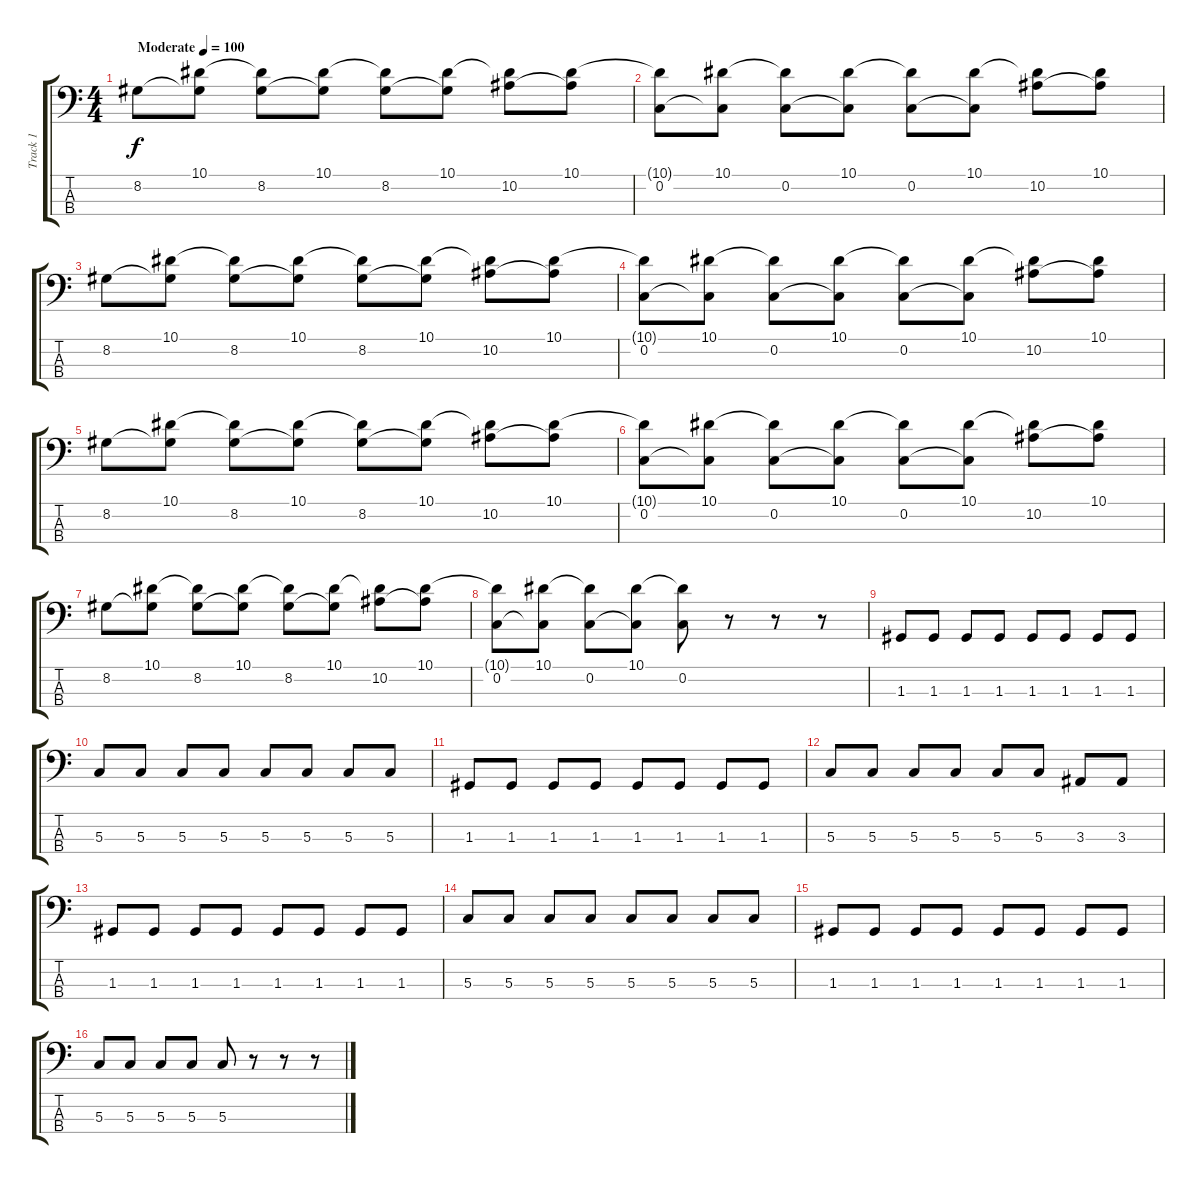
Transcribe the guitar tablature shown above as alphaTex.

\track ("Track 1" "Track 1") {instrument electricbassfinger}
\staff {score tabs}
\tuning (F2 C2 G1 C1) {hide}
\ts (4 4)
\tempo (100 "Moderate")
\clef f4
\ks c
8.2.8{dy f instrument electricbassfinger} (10.1 8.2{t}).8 (10.1{t} 8.2).8 (10.1 8.2{t}).8 (10.1{t} 8.2).8 (10.1 8.2{t}).8 (10.1{t} 10.2).8 (10.1 10.2{t}).8 |
(10.1{t} 0.2).8 (10.1 0.2{t}).8 (10.1{t} 0.2).8 (10.1 0.2{t}).8 (10.1{t} 0.2).8 (10.1 0.2{t}).8 (10.1{t} 10.2).8 (10.1 10.2{t}).8 |
8.2.8 (10.1 8.2{t}).8 (10.1{t} 8.2).8 (10.1 8.2{t}).8 (10.1{t} 8.2).8 (10.1 8.2{t}).8 (10.1{t} 10.2).8 (10.1 10.2{t}).8 |
(10.1{t} 0.2).8 (10.1 0.2{t}).8 (10.1{t} 0.2).8 (10.1 0.2{t}).8 (10.1{t} 0.2).8 (10.1 0.2{t}).8 (10.1{t} 10.2).8 (10.1 10.2{t}).8 |
8.2.8 (10.1 8.2{t}).8 (10.1{t} 8.2).8 (10.1 8.2{t}).8 (10.1{t} 8.2).8 (10.1 8.2{t}).8 (10.1{t} 10.2).8 (10.1 10.2{t}).8 |
(10.1{t} 0.2).8 (10.1 0.2{t}).8 (10.1{t} 0.2).8 (10.1 0.2{t}).8 (10.1{t} 0.2).8 (10.1 0.2{t}).8 (10.1{t} 10.2).8 (10.1 10.2{t}).8 |
8.2.8 (10.1 8.2{t}).8 (10.1{t} 8.2).8 (10.1 8.2{t}).8 (10.1{t} 8.2).8 (10.1 8.2{t}).8 (10.1{t} 10.2).8 (10.1 10.2{t}).8 |
(10.1{t} 0.2).8 (10.1 0.2{t}).8 (10.1{t} 0.2).8 (10.1 0.2{t}).8 (10.1{t} 0.2).8 r.8 r.8 r.8 |
1.3.8 1.3.8 1.3.8 1.3.8 1.3.8 1.3.8 1.3.8 1.3.8 |
5.3.8 5.3.8 5.3.8 5.3.8 5.3.8 5.3.8 5.3.8 5.3.8 |
1.3.8 1.3.8 1.3.8 1.3.8 1.3.8 1.3.8 1.3.8 1.3.8 |
5.3.8 5.3.8 5.3.8 5.3.8 5.3.8 5.3.8 3.3.8 3.3.8 |
1.3.8 1.3.8 1.3.8 1.3.8 1.3.8 1.3.8 1.3.8 1.3.8 |
5.3.8 5.3.8 5.3.8 5.3.8 5.3.8 5.3.8 5.3.8 5.3.8 |
1.3.8 1.3.8 1.3.8 1.3.8 1.3.8 1.3.8 1.3.8 1.3.8 |
5.3.8 5.3.8 5.3.8 5.3.8 5.3.8 r.8 r.8 r.8
